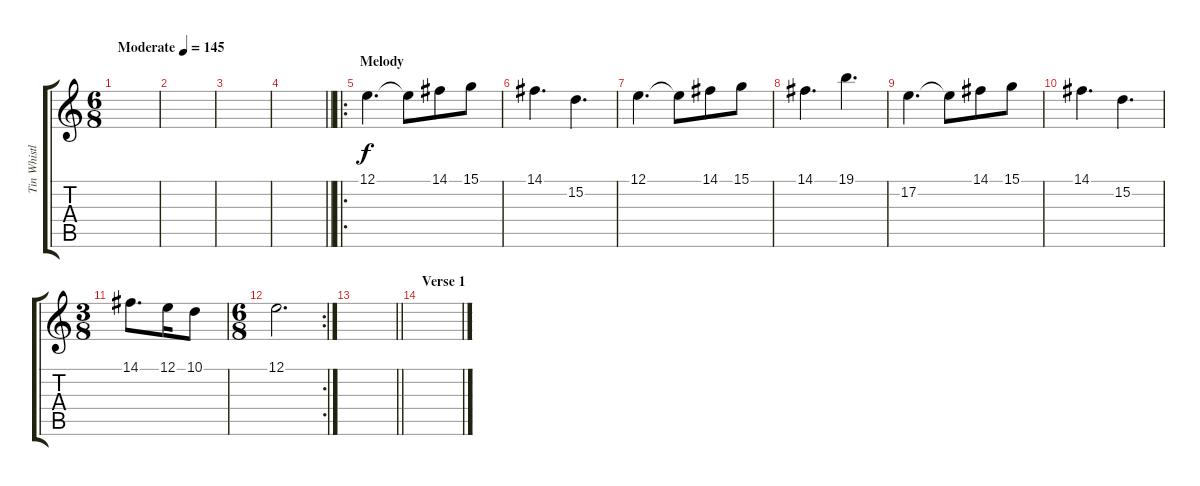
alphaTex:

\track ("Tin Whistle" "Tin Whistl") {instrument piccolo}
\staff {score tabs}
\tuning (E4 B3 G3 D3 A2 E2) {hide}
\ts (6 8)
\tempo (145 "Moderate")
\clef g2
\ks c
|
|
|
\barLineRight lightlight
|
\ro
\section ("" "Melody")
12.1.4{d} 12.1{t}.8 14.1.8 15.1.8 |
14.1.4{d} 15.2.4{d} |
12.1.4{d} 12.1{t}.8 14.1.8 15.1.8 |
14.1.4{d} 19.1.4{d} |
17.2.4{d} 17.2{t}.8 14.1.8 15.1.8 |
14.1.4{d} 15.2.4{d} |
\ts (3 8)
14.1.8{d} 12.1.16 10.1.8 |
\rc 2
\ts (6 8)
12.1.2{d} |
\barLineRight lightlight
|
\section ("" "Verse 1")
